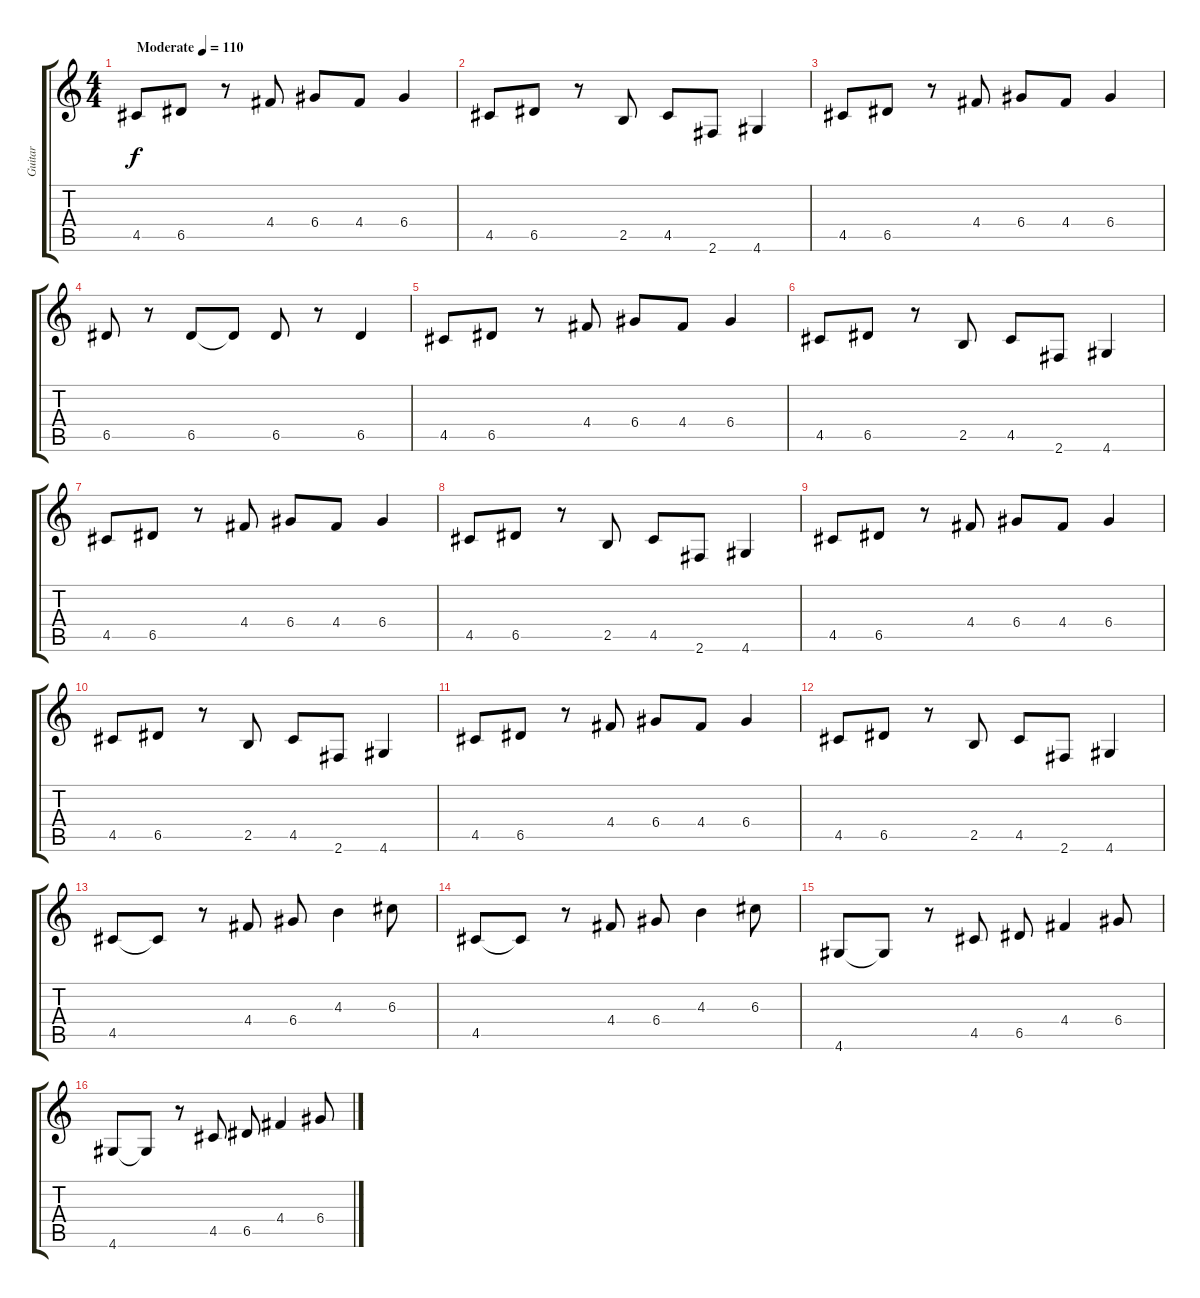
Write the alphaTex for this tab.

\track ("Guitar " "Guitar ") {instrument electricguitarjazz}
\staff {score tabs}
\tuning (E4 B3 G3 D3 A2 E2) {hide}
\ts (4 4)
\tempo (110 "Moderate")
\clef g2
\ks c
4.5.8{dy f instrument electricguitarjazz} 6.5.8 r.8 4.4.8 6.4.8 4.4.8 6.4.4 |
4.5.8 6.5.8 r.8 2.5.8 4.5.8 2.6.8 4.6.4 |
4.5.8 6.5.8 r.8 4.4.8 6.4.8 4.4.8 6.4.4 |
6.5.8 r.8 6.5.8 6.5{t}.8 6.5.8 r.8 6.5.4 |
4.5.8 6.5.8 r.8 4.4.8 6.4.8 4.4.8 6.4.4 |
4.5.8 6.5.8 r.8 2.5.8 4.5.8 2.6.8 4.6.4 |
4.5.8 6.5.8 r.8 4.4.8 6.4.8 4.4.8 6.4.4 |
4.5.8 6.5.8 r.8 2.5.8 4.5.8 2.6.8 4.6.4 |
4.5.8 6.5.8 r.8 4.4.8 6.4.8 4.4.8 6.4.4 |
4.5.8 6.5.8 r.8 2.5.8 4.5.8 2.6.8 4.6.4 |
4.5.8 6.5.8 r.8 4.4.8 6.4.8 4.4.8 6.4.4 |
4.5.8 6.5.8 r.8 2.5.8 4.5.8 2.6.8 4.6.4 |
4.5.8 4.5{t}.8 r.8 4.4.8 6.4.8 4.3.4 6.3.8 |
4.5.8 4.5{t}.8 r.8 4.4.8 6.4.8 4.3.4 6.3.8 |
4.6.8 4.6{t}.8 r.8 4.5.8 6.5.8 4.4.4 6.4.8 |
4.6.8 4.6{t}.8 r.8 4.5.8 6.5.8 4.4.4 6.4.8
